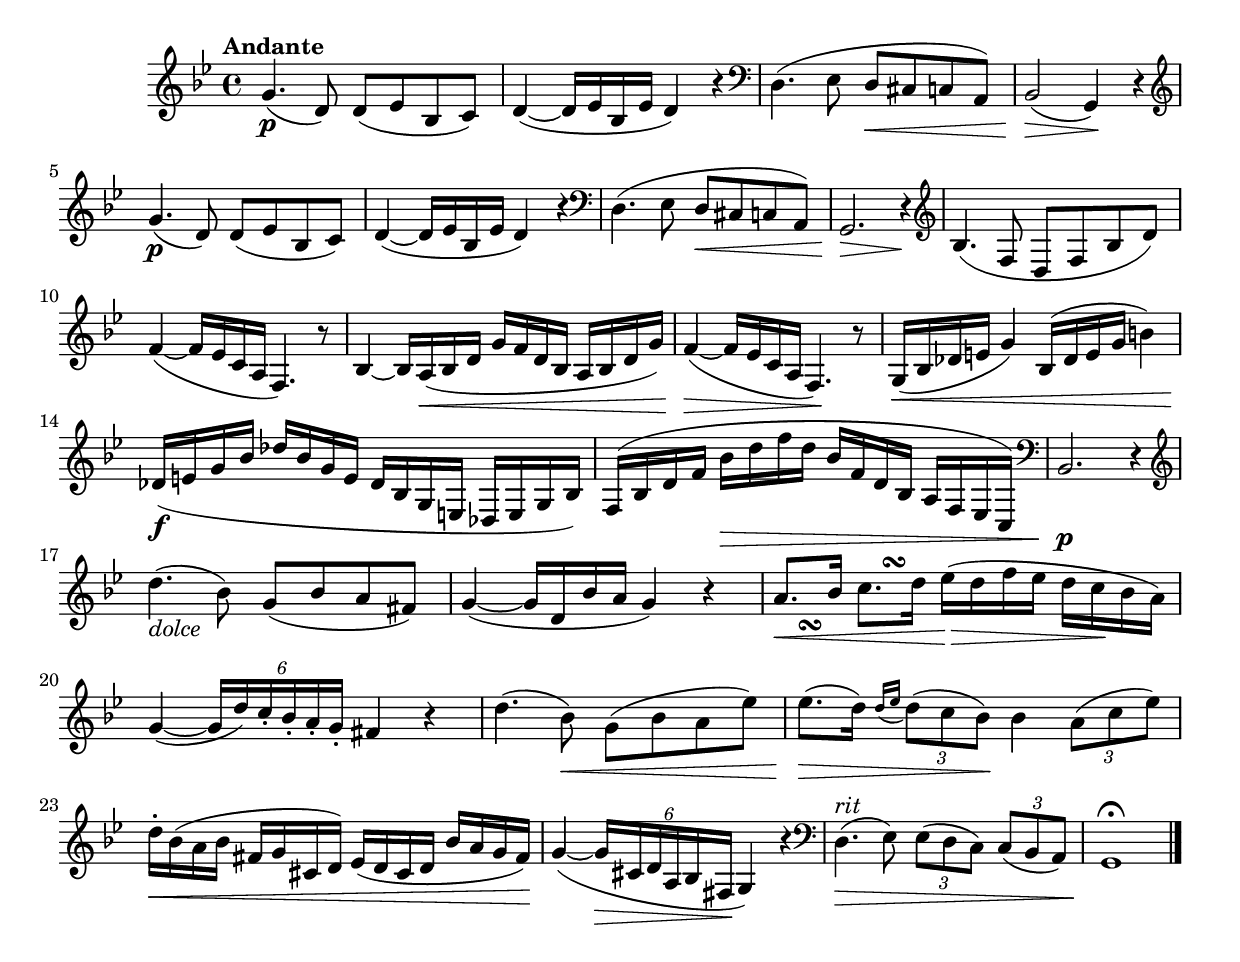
\version "2.22.0"

\include "settings.ily"

\relative {
  \language "english"

  \transposition f

  \tempo "Andante"

  \key g \minor
  \time 4/4

  g'4.( \p d8) d( e-flat b-flat c) |
  d4~( d16 e-flat b-flat e-flat d4) r |
  \clef \bass-clef-name d,4.( e-flat8 d \< c-sharp c a) |
  b-flat2( \> g4) \! r
  \clef "treble" g''4.( \p d8) d( e-flat b-flat c) |
  d4~( d16 e-flat b-flat e-flat d4) r |
  \clef \bass-clef-name d,4.( e-flat8 d \< c-sharp c a) |
  g2. \> r4 \! |

  \clef "treble" b-flat'4.( f8 d f b-flat d) |
  f4~( f16 e-flat c a f4.) r8 |
  b-flat4~16 a( \< b-flat d g f d b-flat a b-flat d g) |
  f4~( \> f16 e-flat c a f4.) \! r8 |
  g16( \< b-flat d-flat e g4) b-flat,16( d-flat e g b4) |
  d-flat,16( \f e g b-flat d-flat b-flat g e d-flat b-flat g e d-flat e g b-flat) |
  f16( b-flat d f b-flat \> d f d b-flat f d b-flat a f e-flat c) |
  \clef \bass-clef-name b-flat2. \p r4 |

  \clef "treble" d''4._\markup { \italic "dolce" }( b-flat8) g( b-flat a f-sharp) |
  g4~( g16 d b-flat' a g4) r |
  <<
    { a8. \< b-flat16 c8. d16 e-flat( \> d f e-flat d c \! b-flat a) }
    { s8 \once \override Staff.TextScript.outside-staff-priority = #240 s_\markup { \musicglyph #"scripts.turn" } s8 s^\markup { \musicglyph #"scripts.turn" } }
  >> |
  g4~( \tuplet 6/4 { g16 d') c-. b-flat-. a-. g-. } f-sharp4 r |
  d'4.( b-flat8) \< g( b-flat a e-flat') |
  e-flat8.( \> d16) \acciaccatura { d16 e-flat } \tuplet 3/2 { d8( c b-flat) } \! b-flat4 \tuplet 3/2 { a8( c e-flat) } |
  d16-. \< b-flat( a b-flat f-sharp g c-sharp, d) e-flat( d c-sharp d b-flat' a g f-sharp) \! |
  g4~( \tuplet 6/4 {g16 \> c-sharp, d a b-flat f-sharp} \! g4) r |

  \clef \bass-clef-name d4.^\markup { \italic "rit" }( \> e-flat8) \tuplet 3/2 4 { e-flat8( d c) c( b-flat a) } |
  g1\fermata \! | \bar "|."
}
